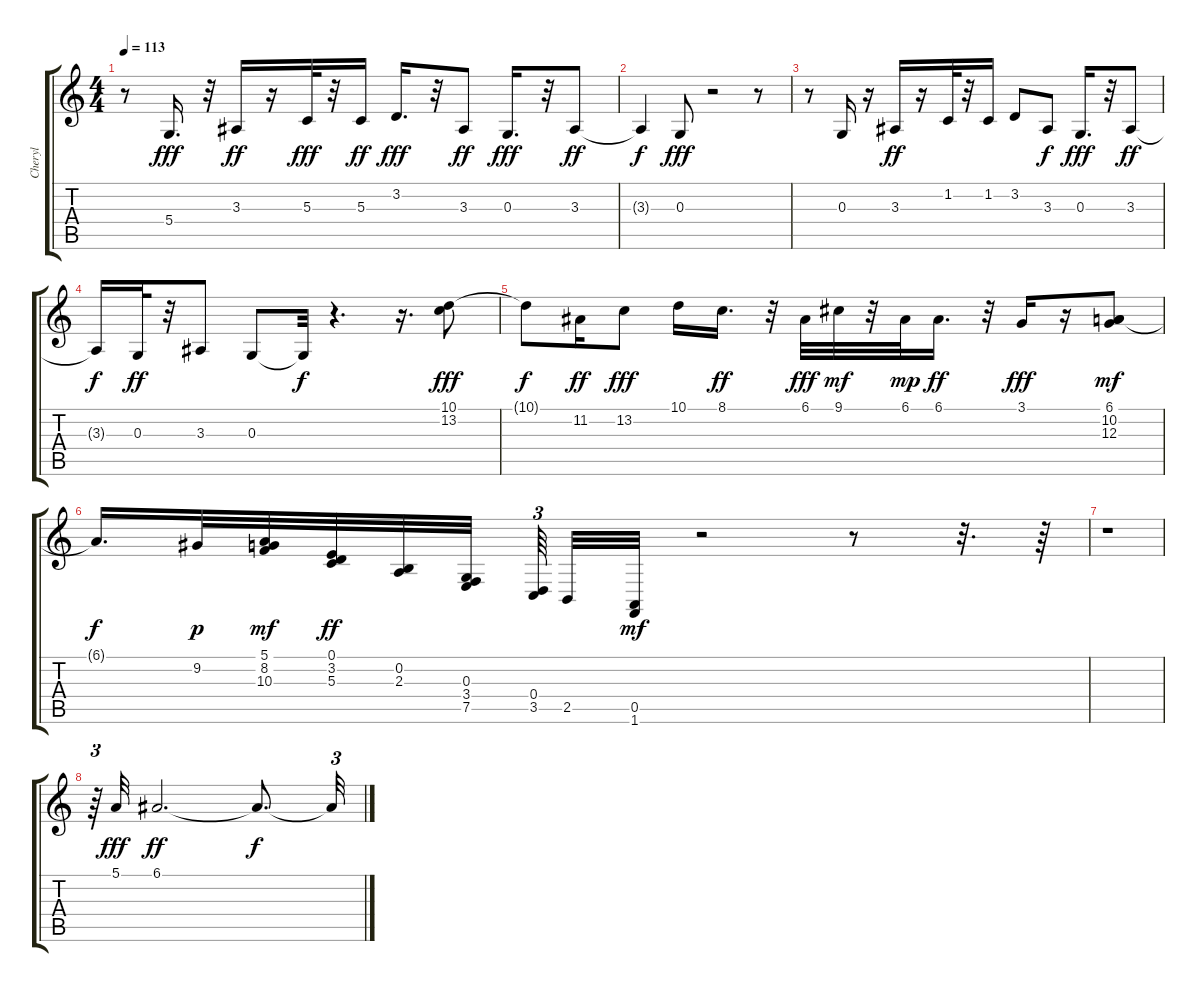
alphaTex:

\track ("Cheryl" "Cheryl") {instrument panflute}
\staff {score tabs}
\tuning (E4 B3 G3 D3 A2 E2) {hide}
\ts (4 4)
\tempo 113
\clef g2
\ks c
r.8{dy fff} 5.4.16{d} r.32 3.3.16{dy ff} r.16 5.3.32{dy fff} r.32 5.3.16{dy ff} 3.2.16{d dy fff} r.32 3.3.8{dy ff} 0.3.16{d dy fff} r.32 3.3.8{dy ff} |
3.3{t}.4{dy f} 0.3.8{dy fff} r.2 r.8 |
r.8 0.3.16 r.16 3.3.16{dy ff} r.16 1.2.32 r.32 1.2.16 3.2.8 3.3.8{dy f} 0.3.16{d dy fff} r.32 3.3.8{dy ff} |
3.3{t}.16{dy f} 0.3.32{dy ff} r.32 3.3.8 0.3.8 0.3{t}.32{dy f} r.4{d} r.16{d} (10.1 13.2).8{dy fff} |
10.1{t}.8{dy f} 11.2.16{dy ff} 13.2.8{dy fff} 10.1.16 8.1.16{d dy ff} r.32 6.1.32{dy fff} 9.1.32{dy mf} r.32 6.1.32{dy mp} 6.1.16{d dy ff} r.32 3.1.16{dy fff} r.16 (6.1 10.2 12.3).8{dy mf} |
6.1{t}.16{d dy f} 9.2.32{dy p} (5.1 8.2 10.3).32{dy mf} (0.1 3.2 5.3).32{dy ff} (0.2 2.3).32 (0.3 3.4 7.5).32 (0.4 3.5).64{tu (3 2) beam splitsecondary} 2.5.32 (0.5 1.6).32{dy mf} r.2 r.8 r.32{d} r.64 |
r.1 |
r.64{tu (3 2)} 5.1.32{dy fff} 6.1.2{d dy ff} 6.1{t}.8{d dy f} 6.1{t}.32{tu (3 2)}
